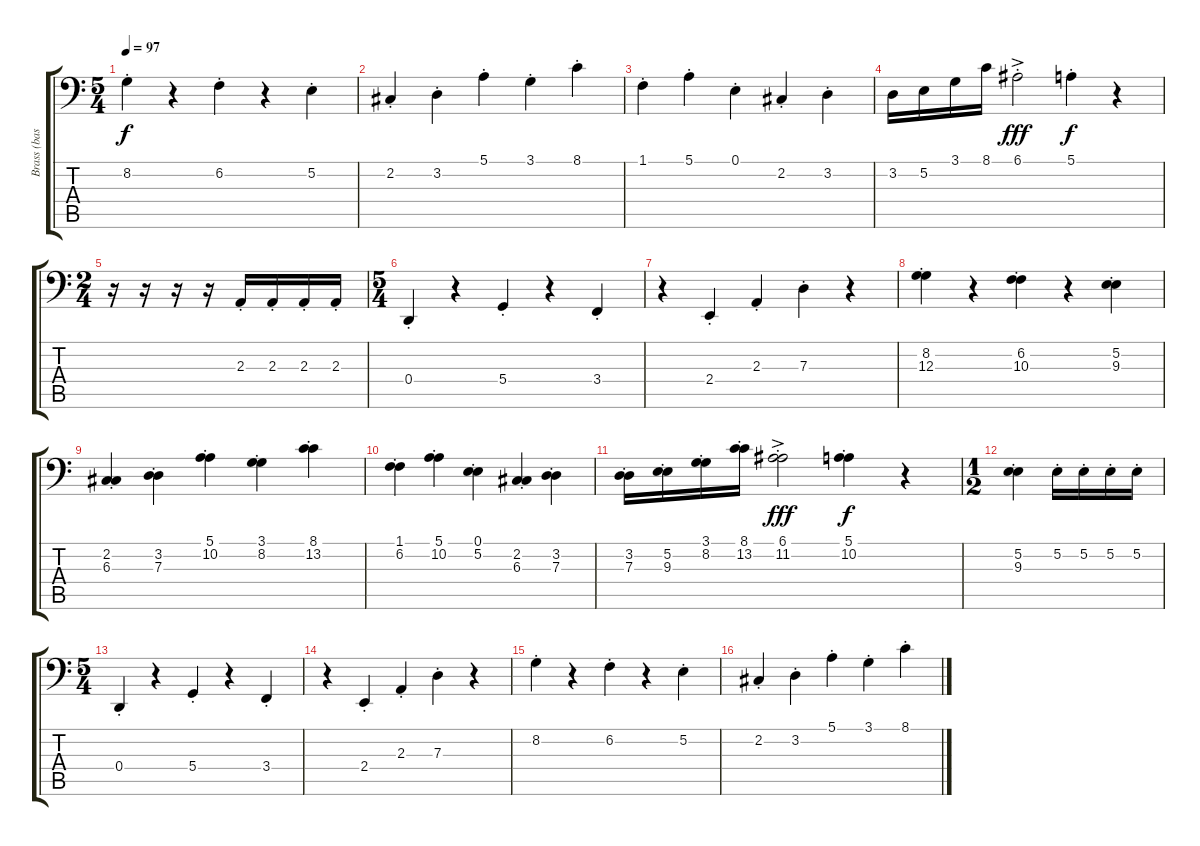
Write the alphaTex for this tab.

\track ("Brass (bass part)" "Brass (bas") {instrument frenchhorn}
\staff {score tabs}
\tuning (E3 B2 G2 D2 A1 E1) {hide}
\ts (5 4)
\tempo 97
\clef f4
\ks c
8.2{st}.4{dy f} r.4 6.2{st}.4 r.4 5.2{st}.4 |
2.2{st}.4 3.2{st}.4 5.1{st}.4 3.1{st}.4 8.1{st}.4 |
1.1{st}.4 5.1{st}.4 0.1{st}.4 2.2{st}.4 3.2{st}.4 |
3.2.16{volume 12} 5.2.16 3.1.16 8.1.16 6.1{ac st}.2{dy fff} 5.1{st}.4{dy f} r.4 |
\ts (2 4)
r.16 r.16 r.16 r.16 2.3{st}.16 2.3{st}.16 2.3{st}.16 2.3{st}.16 |
\ts (5 4)
0.4{st}.4 r.4 5.4{st}.4 r.4 3.4{st}.4 |
r.4 2.4{st}.4 2.3{st}.4 7.3{st}.4 r.4 |
(8.2{st} 12.3{st}).4 r.4 (6.2{st} 10.3{st}).4 r.4 (5.2{st} 9.3{st}).4 |
(2.2{st} 6.3{st}).4 (3.2{st} 7.3{st}).4 (5.1{st} 10.2{st}).4 (3.1{st} 8.2{st}).4 (8.1{st} 13.2{st}).4 |
(1.1{st} 6.2{st}).4 (5.1{st} 10.2{st}).4 (0.1{st} 5.2{st}).4 (2.2{st} 6.3{st}).4 (3.2{st} 7.3{st}).4 |
(3.2 7.3{st}).16{volume 12} (5.2 9.3{st}).16 (3.1 8.2{st}).16 (8.1 13.2{st}).16 (6.1{ac st} 11.2{st}).2{dy fff} (5.1{st} 10.2{st}).4{dy f} r.4 |
\ts (1 2)
(5.2{st} 9.3{st}).4 5.2{st}.16 5.2{st}.16 5.2{st}.16 5.2{st}.16 |
\ts (5 4)
0.4{st}.4 r.4 5.4{st}.4 r.4 3.4{st}.4 |
r.4 2.4{st}.4 2.3{st}.4 7.3{st}.4 r.4 |
8.2{st}.4 r.4 6.2{st}.4 r.4 5.2{st}.4 |
2.2{st}.4 3.2{st}.4 5.1{st}.4 3.1{st}.4 8.1{st}.4
